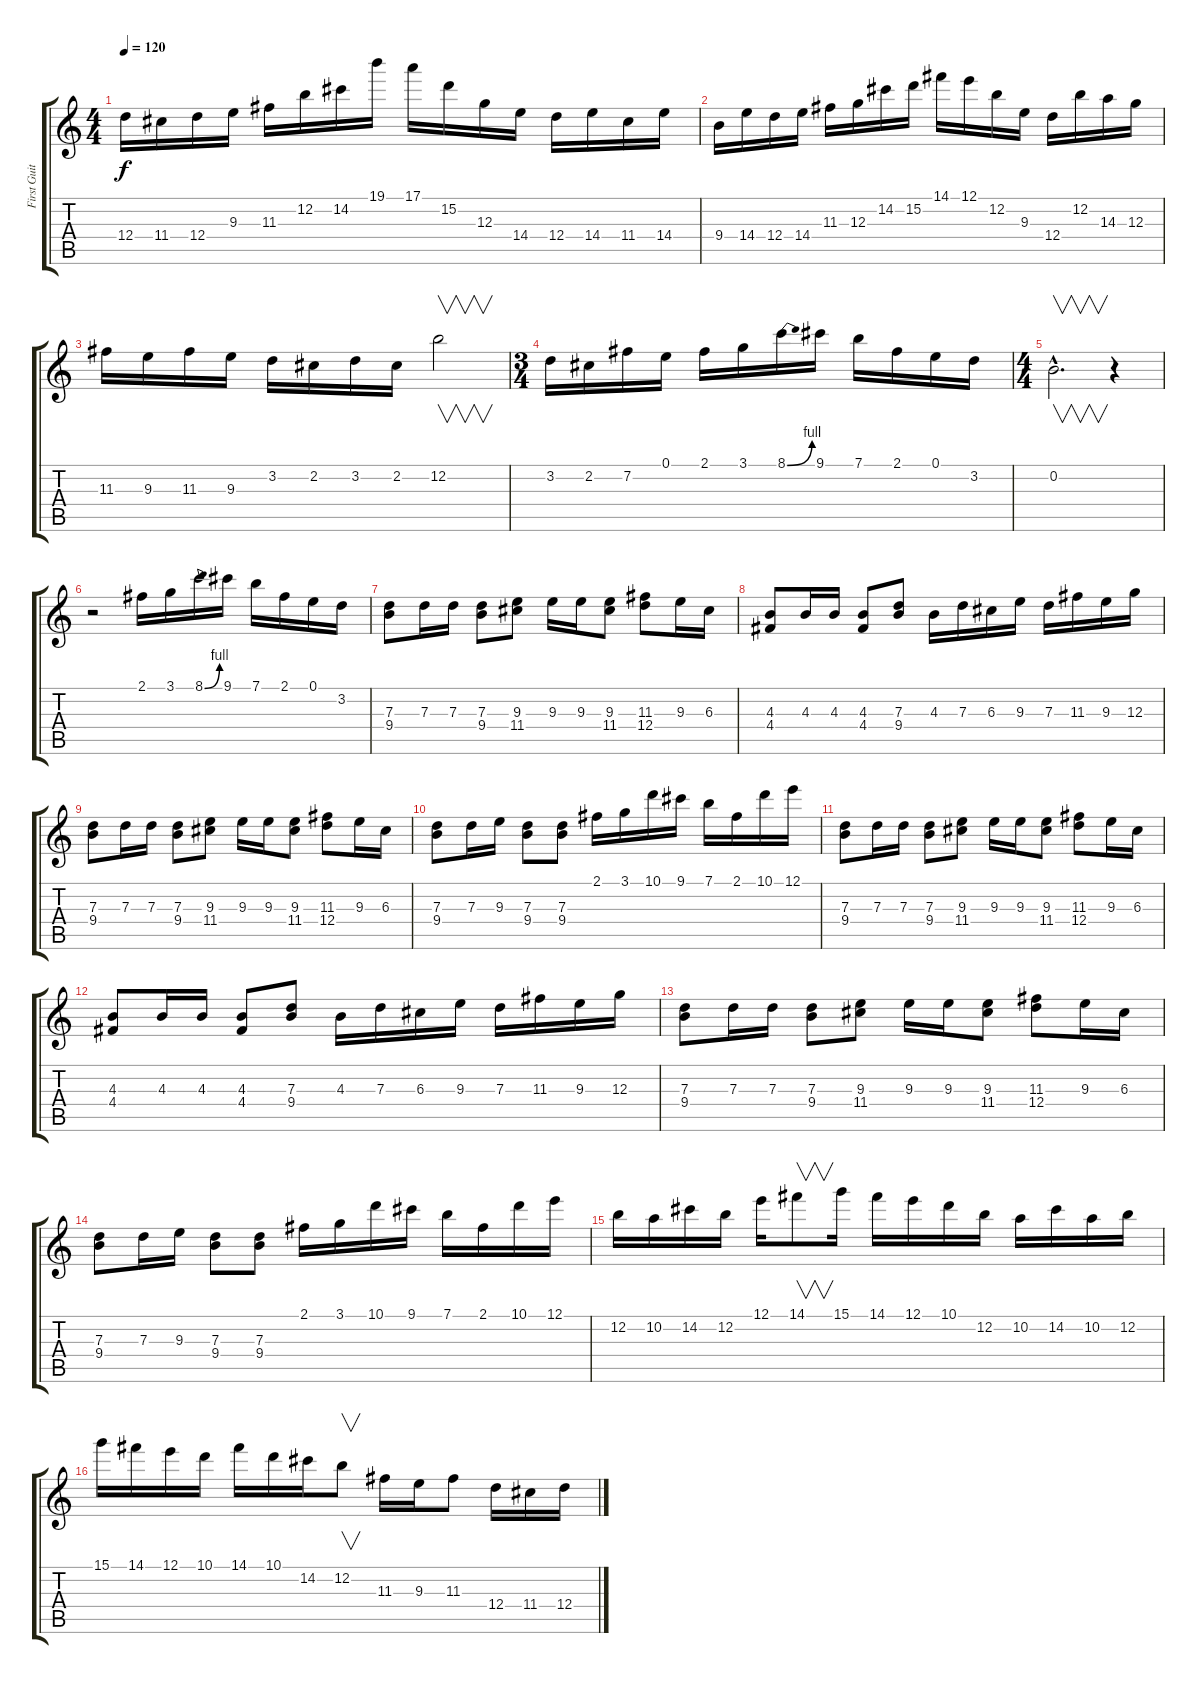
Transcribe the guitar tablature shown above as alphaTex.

\track ("First Guitar" "First Guit") {instrument overdrivenguitar}
\staff {score tabs}
\tuning (E4 B3 G3 D3 A2 E2) {hide}
\ts (4 4)
\tempo 120
\clef g2
\ks c
12.4.16{dy f} 11.4.16 12.4.16 9.3.16 11.3.16 12.2.16 14.2.16 19.1.16 17.1.16 15.2.16 12.3.16 14.4.16 12.4.16 14.4.16 11.4.16 14.4.16 |
9.4.16 14.4.16 12.4.16 14.4.16 11.3.16 12.3.16 14.2.16 15.2.16 14.1.16 12.1.16 12.2.16 9.3.16 12.4.16 12.2.16 14.3.16 12.3.16 |
11.3.16 9.3.16 11.3.16 9.3.16 3.2.16 2.2.16 3.2.16 2.2.16 12.2.2{v} |
\ts (3 4)
3.2.16 2.2.16 7.2.16 0.1.16 2.1.16 3.1.16 8.1{be (bend 0 0 60 4)}.16 9.1.16 7.1.16 2.1.16 0.1.16 3.2.16 |
\ts (4 4)
0.2{hac}.2{v d} r.4 |
r.2 2.1.16 3.1.16 8.1{be (bend 0 0 60 4)}.16 9.1.16 7.1.16 2.1.16 0.1.16 3.2.16 |
(7.3 9.4).8 7.3.16 7.3.16 (7.3 9.4).8 (9.3 11.4).8 9.3.16 9.3.16 (9.3 11.4).8 (11.3 12.4).8 9.3.16 6.3.16 |
(4.3 4.4).8 4.3.16 4.3.16 (4.3 4.4).8 (7.3 9.4).8 4.3.16 7.3.16 6.3.16 9.3.16 7.3.16 11.3.16 9.3.16 12.3.16 |
(7.3 9.4).8 7.3.16 7.3.16 (7.3 9.4).8 (9.3 11.4).8 9.3.16 9.3.16 (9.3 11.4).8 (11.3 12.4).8 9.3.16 6.3.16 |
(7.3 9.4).8 7.3.16 9.3.16 (7.3 9.4).8 (7.3 9.4).8 2.1.16 3.1.16 10.1.16 9.1.16 7.1.16 2.1.16 10.1.16 12.1.16 |
(7.3 9.4).8 7.3.16 7.3.16 (7.3 9.4).8 (9.3 11.4).8 9.3.16 9.3.16 (9.3 11.4).8 (11.3 12.4).8 9.3.16 6.3.16 |
(4.3 4.4).8 4.3.16 4.3.16 (4.3 4.4).8 (7.3 9.4).8 4.3.16 7.3.16 6.3.16 9.3.16 7.3.16 11.3.16 9.3.16 12.3.16 |
(7.3 9.4).8 7.3.16 7.3.16 (7.3 9.4).8 (9.3 11.4).8 9.3.16 9.3.16 (9.3 11.4).8 (11.3 12.4).8 9.3.16 6.3.16 |
(7.3 9.4).8 7.3.16 9.3.16 (7.3 9.4).8 (7.3 9.4).8 2.1.16 3.1.16 10.1.16 9.1.16 7.1.16 2.1.16 10.1.16 12.1.16 |
12.2.16 10.2.16 14.2.16 12.2.16 12.1.16 14.1.8{v} 15.1.16 14.1.16 12.1.16 10.1.16 12.2.16 10.2.16 14.2.16 10.2.16 12.2.16 |
15.1.16 14.1.16 12.1.16 10.1.16 14.1.16 10.1.16 14.2.16 12.2.8{v} 11.3.16 9.3.16 11.3.8 12.4.16 11.4.16 12.4.16
